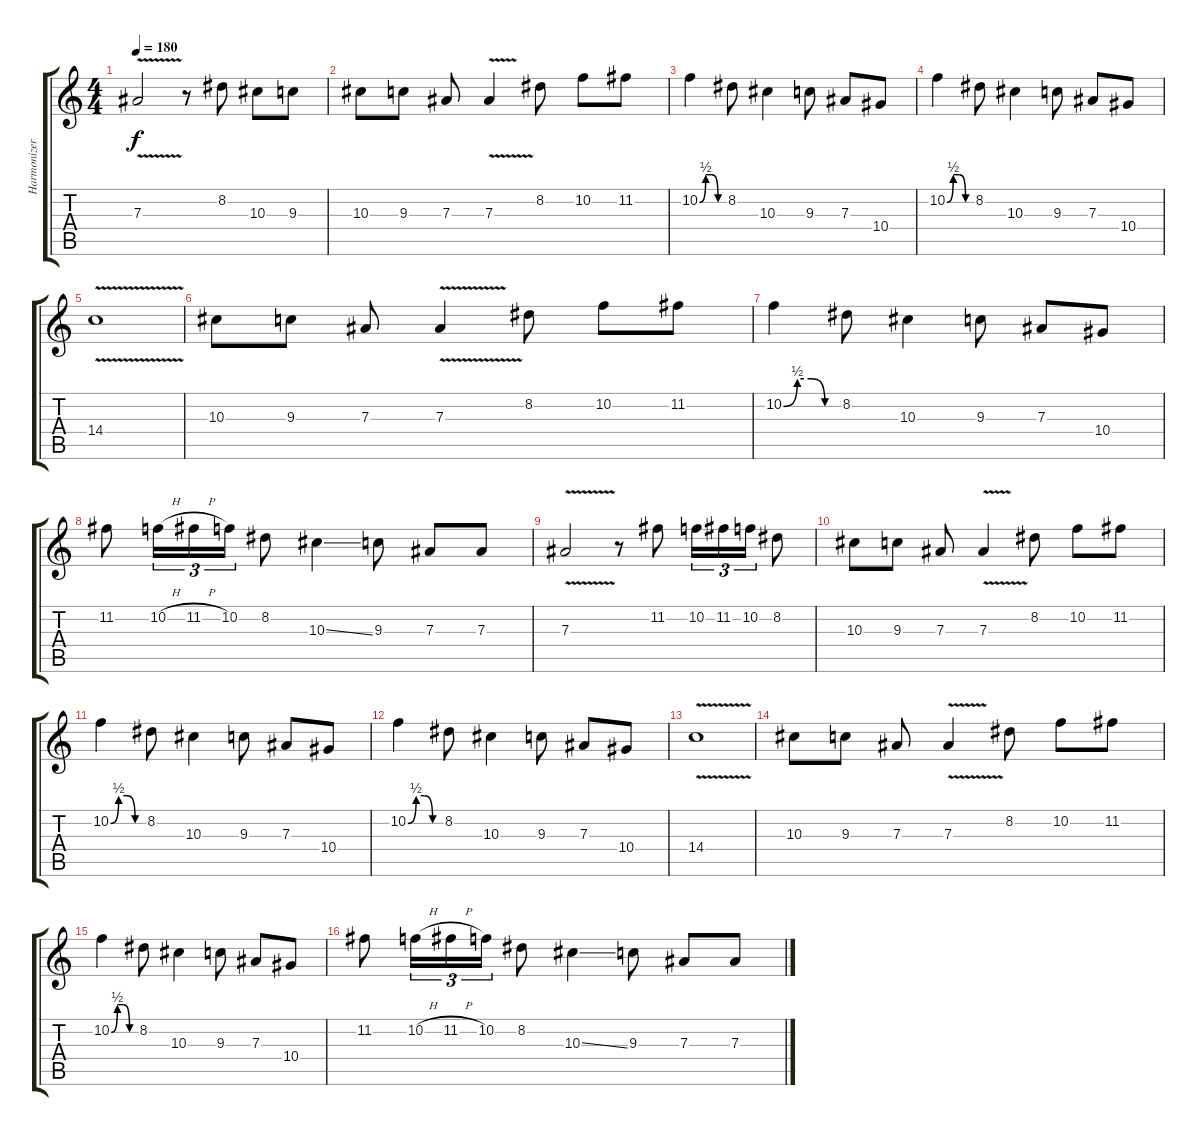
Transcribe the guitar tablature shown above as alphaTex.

\track ("Harmonizer" "Harmonizer") {instrument distortionguitar}
\staff {score tabs}
\tuning (C4 G3 Eb3 Bb2 F2 C2) {hide}
\ts (4 4)
\tempo 180
\clef g2
\ks c
7.3{v}.2{dy f volume 7} r.8 8.2.8 10.3.8 9.3.8 |
10.3.8 9.3.8 7.3.8 7.3{v}.4 8.2.8 10.2.8 11.2.8 |
10.2{be (custom 0 0 15 2 30 2 45 0 60 0)}.4 8.2.8 10.3.4 9.3.8 7.3.8 10.4.8 |
10.2{be (custom 0 0 15 2 30 2 45 0 60 0)}.4{volume 6} 8.2.8 10.3.4 9.3.8 7.3.8 10.4.8 |
14.4{v}.1 |
10.3.8 9.3.8 7.3.8 7.3{v}.4 8.2.8 10.2.8 11.2.8 |
10.2{be (custom 0 0 15 2 30 2 45 0 60 0)}.4{volume 5} 8.2.8 10.3.4 9.3.8 7.3.8 10.4.8 |
11.2.8 10.2{h}.16{tu (3 2)} 11.2{h}.16{tu (3 2)} 10.2.16{tu (3 2)} 8.2.8 10.3{ss}.4 9.3.8 7.3.8 7.3.8 |
7.3{v}.2 r.8 11.2.8 10.2.16{tu (3 2)} 11.2.16{tu (3 2)} 10.2.16{tu (3 2)} 8.2.8 |
10.3.8{volume 4} 9.3.8 7.3.8 7.3{v}.4 8.2.8 10.2.8 11.2.8 |
10.2{be (custom 0 0 15 2 30 2 45 0 60 0)}.4 8.2.8 10.3.4 9.3.8 7.3.8 10.4.8 |
10.2{be (custom 0 0 15 2 30 2 45 0 60 0)}.4 8.2.8 10.3.4 9.3.8 7.3.8 10.4.8 |
14.4{v}.1{volume 3} |
10.3.8 9.3.8 7.3.8 7.3{v}.4 8.2.8 10.2.8 11.2.8 |
10.2{be (custom 0 0 15 2 30 2 45 0 60 0)}.4 8.2.8 10.3.4 9.3.8 7.3.8 10.4.8 |
11.2.8{volume 2} 10.2{h}.16{tu (3 2)} 11.2{h}.16{tu (3 2)} 10.2.16{tu (3 2)} 8.2.8 10.3{ss}.4 9.3.8 7.3.8 7.3.8
